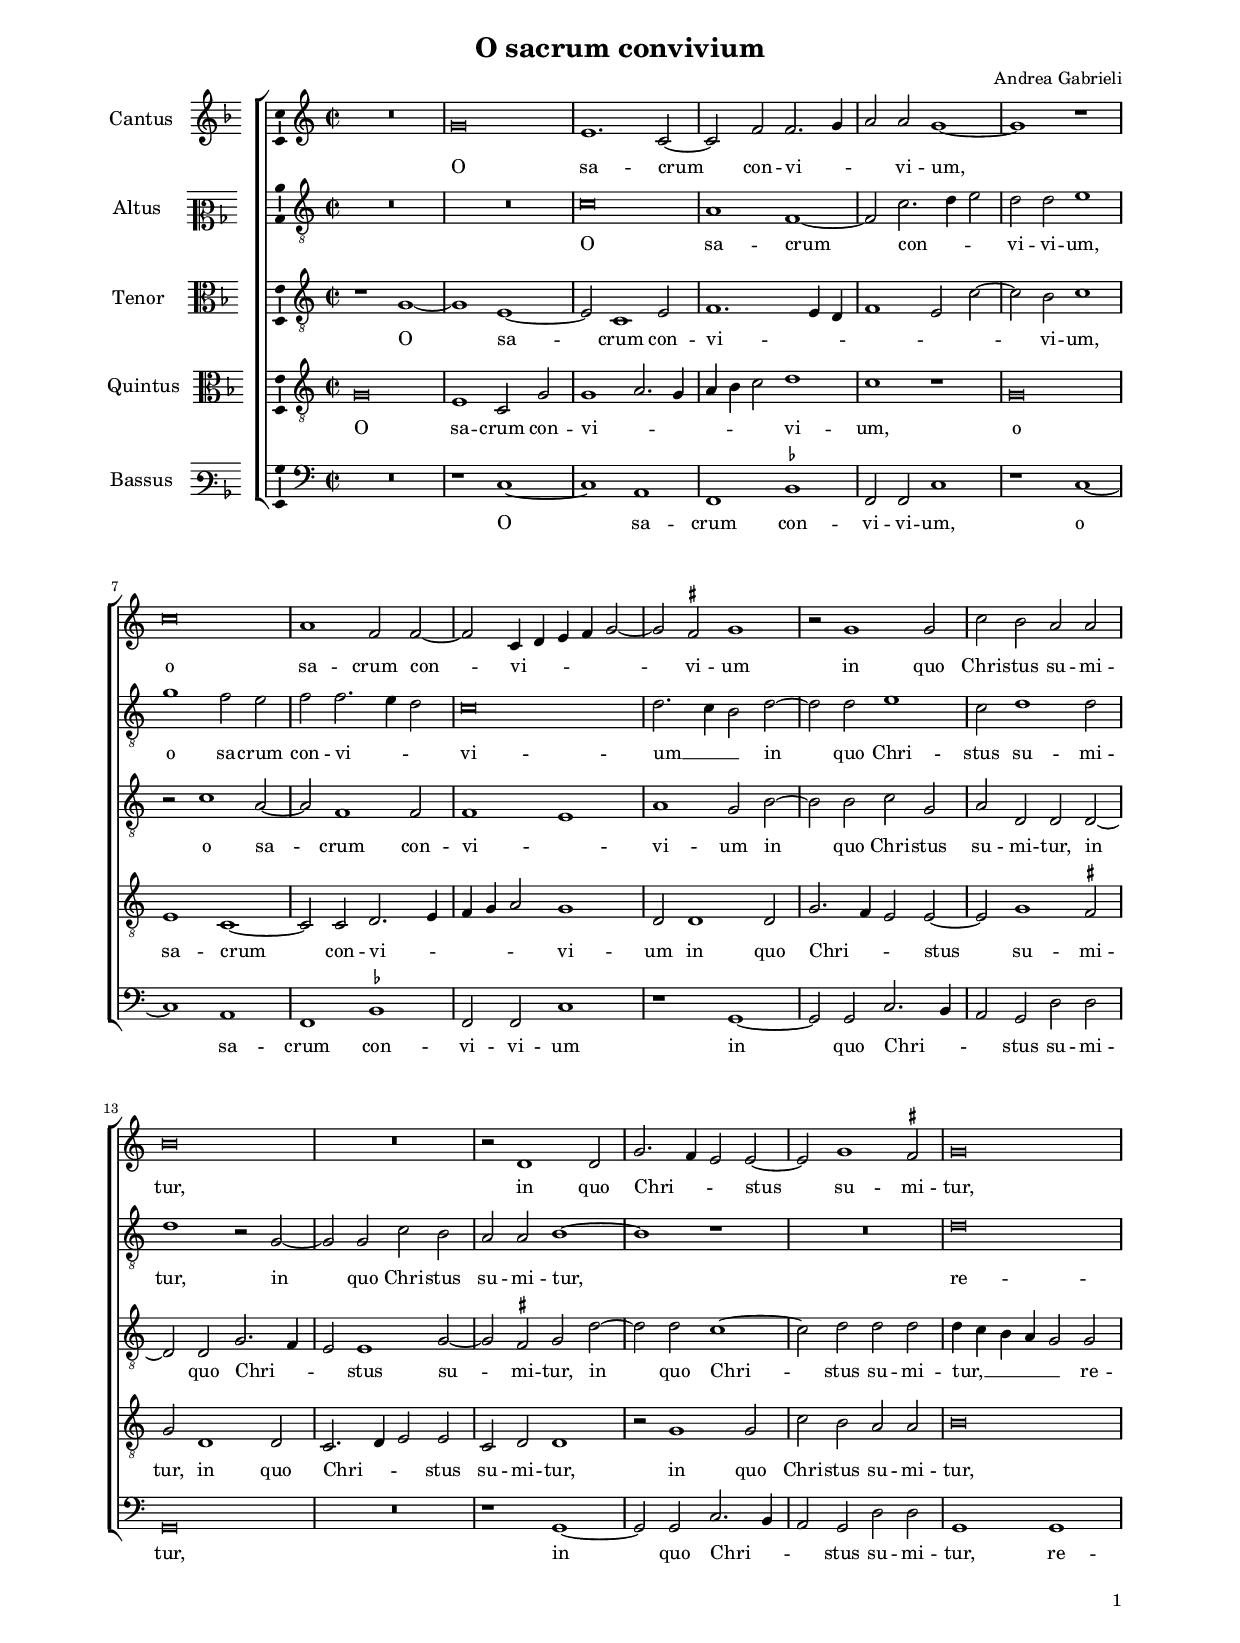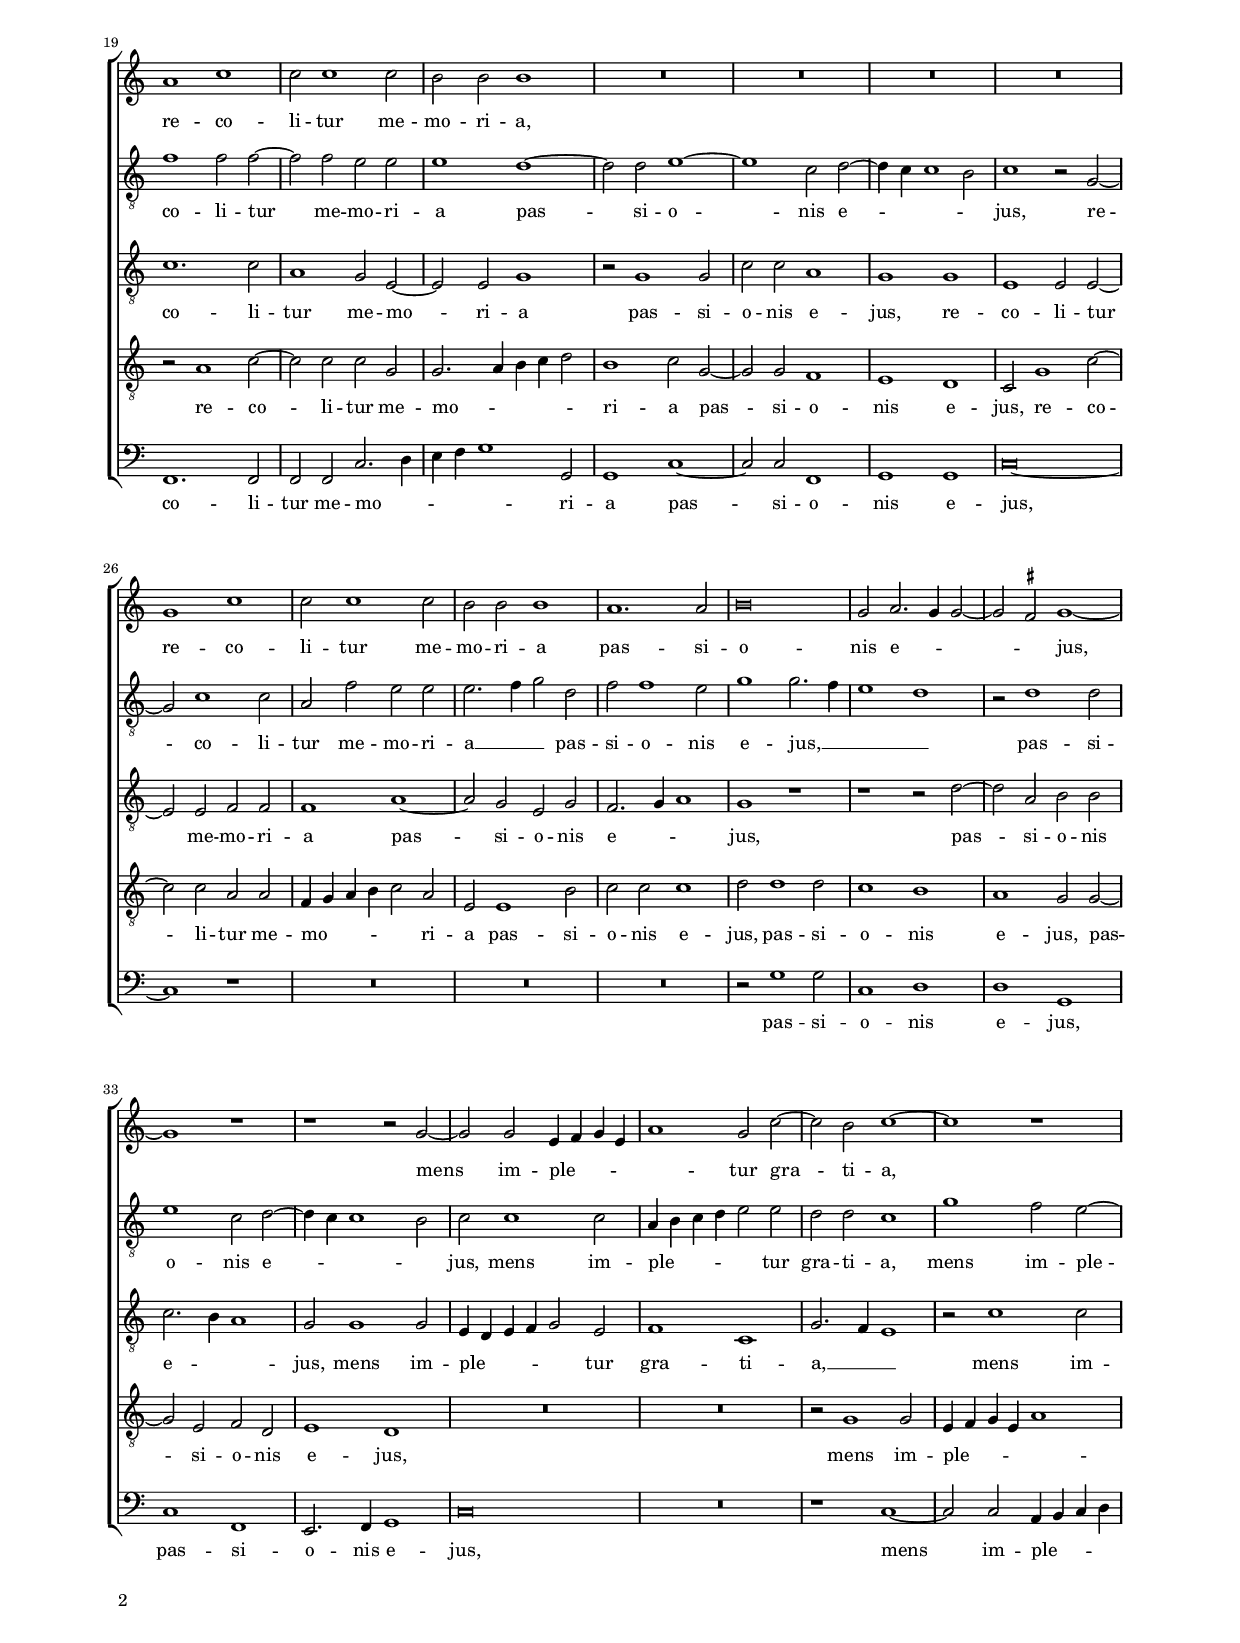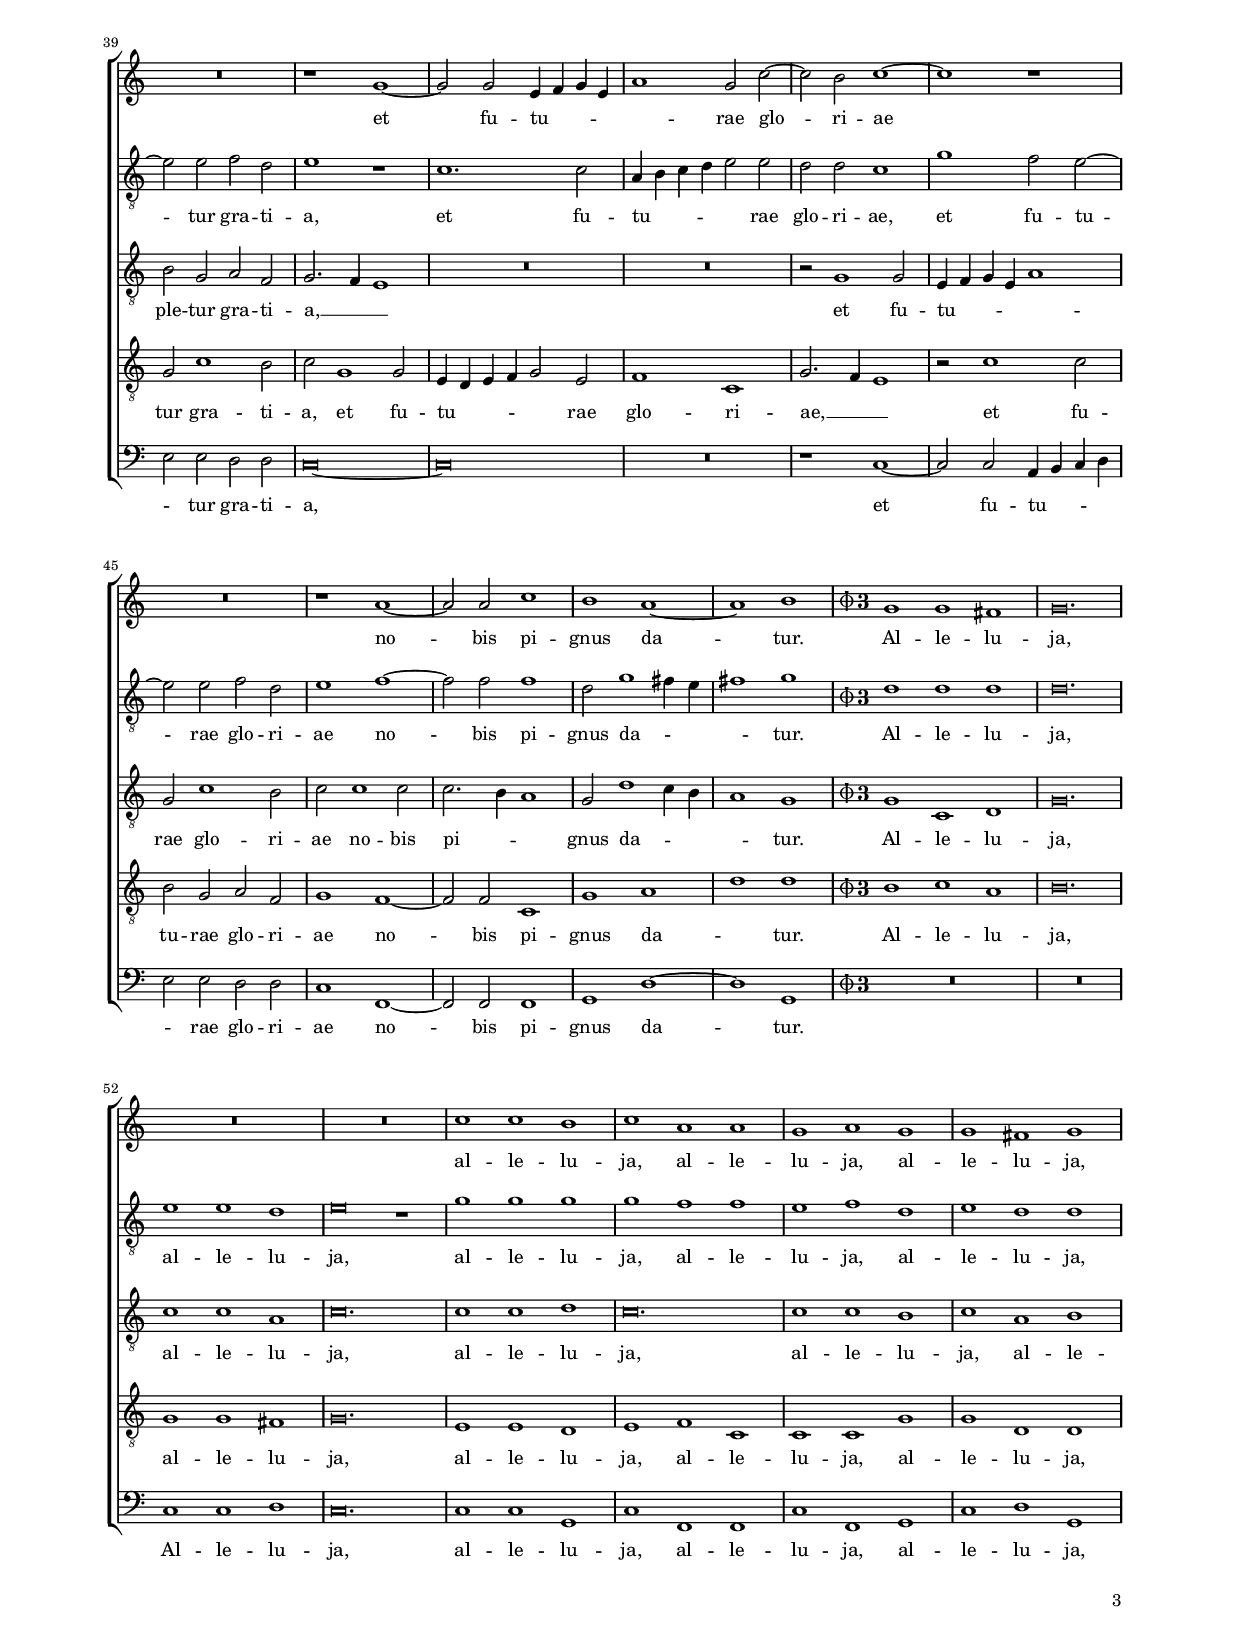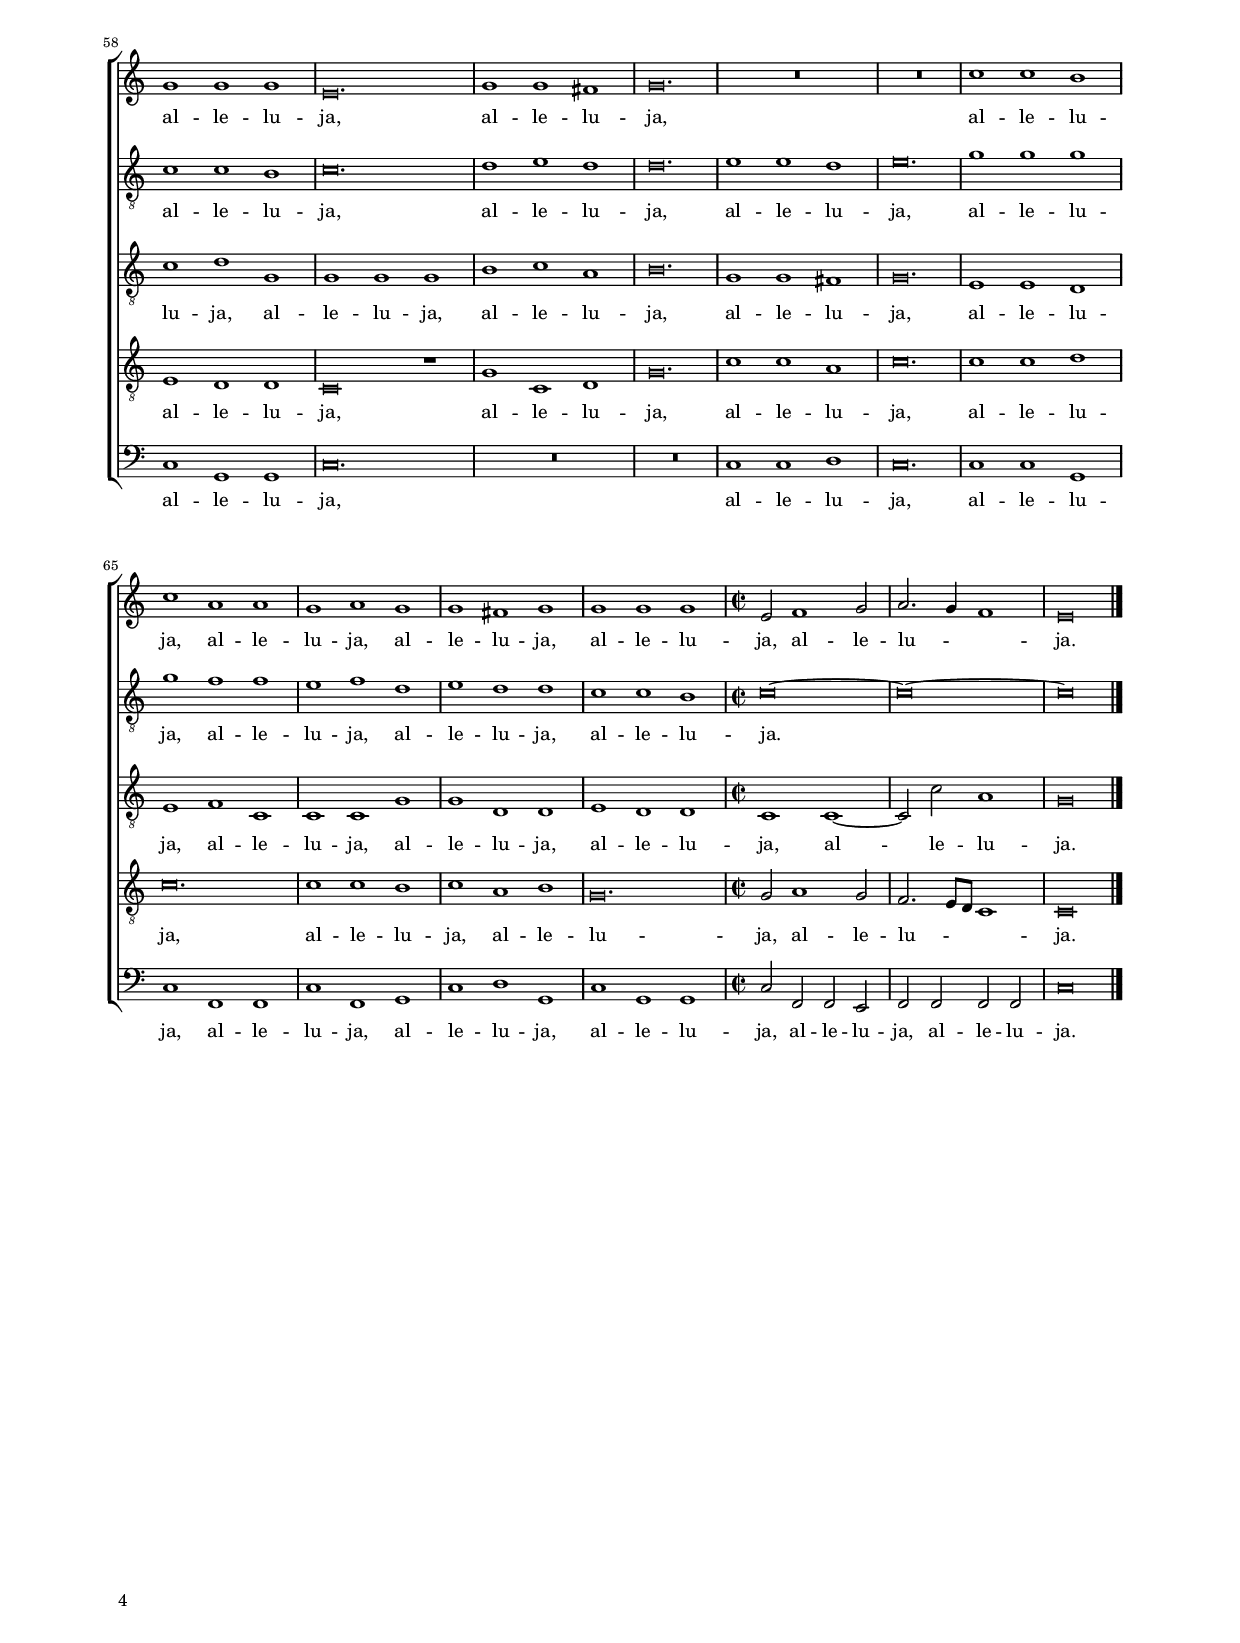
\header
{
  title="O sacrum convivium"
  composer="Andrea Gabrieli"
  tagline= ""
}

\version "2.24.1"
\language deutsch
#(set-global-staff-size 15)
% #(set-default-paper-size "letter")
#(ly:set-option 'point-and-click #f)



	ficta = { \once \set suggestAccidentals = ##t }

	forget = #(define-music-function (music) (ly:music?) #{
		\accidentalStyle forget
		$music
		\accidentalStyle default
		#})
    
	PhiThree = {
	\once \override Staff.TimeSignature.stencil = #ly:text-interface::print
	\once \override Staff.TimeSignature.text =
	\markup \number { \musicglyph "timesig.mensural34" \vcenter "3" }
	\time 6/2
	}
    
\paper
	{
	top-margin = 1.8 \cm
	bottom-margin = 1.2 \cm
	left-margin = 2 \cm
	right-margin = 2 \cm
	ragged-bottom = ##f
	ragged-last-bottom = ##t
	print-page-number = ##f
	system-system-spacing = #'((basic-distance . 17) (minimum-distance . 14) (padding . 7) (strechability . 150))
	oddFooterMarkup=\markup   \fill-line { "" \fromproperty #'page:page-number-string }
	evenFooterMarkup=\markup  \fill-line { \fromproperty #'page:page-number-string "" }
	last-bottom-spacing = #'((basic-distance . 12) (minimum-distance . 7) (padding . 4))
%	systems-per-page = 3
%   page-count = 3
%	min-systems-per-page = 3
%	print-all-headers = ##t
%	print-first-page-number = ##t
%	first-page-number = 1
	}

	
global = {
    % \set Staff.autoBeaming = ##f
	\key f \major
	\time 2/2 \set Score.measureLength = #(ly:make-moment 2/1)
	\set Score.tempoHideNote = ##t
	\tempo 2 = 90
	\skip 1*2*49
	\PhiThree
	\tempo 2 = 135
	\skip 1*3*19
	\time 2/2 \set Score.measureLength = #(ly:make-moment 2/1)
	\tempo 2 = 90
	\skip 1*2*3 \bar "|."
	}
    

incipitcantus = \markup { \score {
	{
	\set Staff.instrumentName = \markup { \fontsize #1 "Cantus" }
	\key f \major
	\clef violin
	s4 \bar ""
	}
	\layout  {
	raggedright = ##t
	indent = 1.6 \cm
	line-width = 2.4\cm
	\context { \Staff \remove Time_signature_engraver }
	\override Staff.Clef.Y-extent = #'(0 . 0)
	}} \hspace #1 }

      
incipitaltus = \markup { \score {
	{
	\set Staff.instrumentName = \markup { \fontsize #1 "Altus" }
	\key f \major
	\clef mezzosoprano
	s4 \bar ""
	}
	\layout  {
	raggedright = ##t
	indent = 1.6 \cm
	line-width = 2.4\cm
	\context { \Staff \remove Time_signature_engraver }
	\override Staff.Clef.Y-extent = #'(0 . 0)
	}} \hspace #1 }


incipittenor = \markup { \score {
	{
	\set Staff.instrumentName = \markup { \fontsize #1 "Tenor" }
	\key f \major
	\clef alto
	s4 \bar ""
	}
	\layout  {
	raggedright = ##t
	indent = 1.6 \cm
	line-width = 2.4\cm
	\context { \Staff \remove Time_signature_engraver }
	\override Staff.Clef.Y-extent = #'(0 . 0)
	}} \hspace #1 }
      
      
incipitquintus = \markup { \score {
	{
	\set Staff.instrumentName = \markup { \fontsize #1 "Quintus" }
	\key f \major
	\clef alto
	s4 \bar ""
	}
	\layout  {
	raggedright = ##t
	indent = 1.6 \cm
	line-width = 2.4\cm
	\context { \Staff \remove Time_signature_engraver }
	\override Staff.Clef.Y-extent = #'(0 . 0)
	}} \hspace #1 }
      
      
incipitbassus = \markup { \score {
	{
	\set Staff.instrumentName = \markup { \fontsize #1 "Bassus" }
	\key f \major
	\clef varbaritone
	s4 \bar ""
	}
	\layout  {
	raggedright = ##t
	indent = 1.6 \cm
	line-width = 2.4\cm
	\context { \Staff \remove Time_signature_engraver }
	\override Staff.Clef.Y-extent = #'(0 . 0)
	}} \hspace #1 }


cantus =  \relative c''
	{
	R\breve
	c\breve
	a1. f2~
	f2 b b2. c4
%5
	d2 d c1~ |
	c1 r \break \noPageBreak
	f\breve
	d1 b2 b~
	b2 f4 g a b c2~
%10
	c2 \ficta h c1 |
	r2 c1 c2
	f2 e d d \break \noPageBreak
	e\breve
	R\breve
%15
	r2 g,1 g2 |
	c2. b4 a2 a~
	a2 c1 \ficta h2
	c\breve \pageBreak
	d1 f
%20
	f2 f1 f2 |
	e2 e e1
	R\breve
	R\breve
	R\breve
%25
	R\breve |
	c1 f
	f2 f1 f2
	e2 e e1
	d1. d2
%30
	e\breve |
	c2 d2. c4 c2~
	c2 \ficta h c1~
	c1 r
	r1 r2 c~
%35
	c2 c a4 b c a |
	d1 c2 f~
	f2 e f1~
	f1 r
	R\breve
%40
	r1 c~ |
	c2 c a4 b c a
	d1 c2 f~
	f2 e f1~
	f1 r
%45
	R\breve |
	r1 d~
	d2 d f1
	e1 d~
	d1 e
%50
% Triple time
	c1 c h
	c\breve.
	R\breve.
	R\breve.
	f1 f e
%55
	f1 d d |
	c1 d c
	c1 h c
	c1 c c
	a\breve.
%60
	c1 c h |
	c\breve.
	R\breve.
	R\breve.
	f1 f e
%65
	f1 d d |
	c1 d c
	c1 h c
	c1 c c
% End of triple time
	a2 b1 c2
	d2. c4 b1
	a\breve |
	}


altus =  \relative c'
	{
	R\breve
	R\breve
	f\breve
	d1 b~
%5
	b2 f'2. g4 a2 |
	g2 g a1
	c1 b2 a
	b2 b2. a4 g2
	f\breve
%10
	g2. f4 e2 g~ |
	g2 g a1
	f2 g1 g2
	g1 r2 c,~
	c2 c f e
%15
	d2 d e1~ |
	e1 r
	R\breve
	g\breve
	b1 b2 b~
%20
	b2 b a a |
	a1 g~
	g2 g a1~
	a1 f2 g~
	g4 f f1 e2
%25
	f1 r2 c~ |
	c2 f1 f2
	d2 b' a a
	a2. b4 c2 g
	b2 b1 a2
%30
	c1 c2. b4 |
	a1 g
	r2 g1 g2
	a1 f2 g~
	g4 f f1 e2
%35
	f2 f1 f2 |
	d4 e f g a2 a
	g2 g f1
	c'1 b2 a~
	a2 a b g
%40
	a1 r |
	f1. f2
	d4 e f g a2 a
	g2 g f1
	c'1 b2 a~
%45
	a2 a b g |
	a1 b~
	b2 b b1
	g2 c1 h4 a
	h1 c
%50
% Triple time
	g1 g g
	g\breve.
	a1 a g
	a\breve r1
	c1 c c
%55
	c1 b b |
	a1 b g
	a1 g g
	f1 f e
	f\breve.
%60
	g1 a g |
	g\breve.
	a1 a g
	a\breve.
	c1 c c
%65
	c1 b b |
	a1 b g
	a1 g g
	f1 f e
% End of triple time
	f\breve~
%70
	f\breve~ |
	f\breve |
	}


tenor =  \relative c'
	{
	r1 c~
	c1 a~
	a2 f1 a2
	b1. a4 g
%5
	b1 a2 f'~ |
	f2 e f1
	r2 f1 d2~
	d2 b1 b2
	b1 a
%10
	d1 c2 e~ |
	e2 e f c
	d2 g, g g~
	g2 g c2. b4
	a2 a1 c2~
%15
	c2 \ficta h c g'~ |
	g2 g f1~
	f2 g g g
	g4 f e d c2 c
	f1. f2
%20
	d1 c2 a~ |
	a2 a c1
	r2 c1 c2
	f2 f d1
	c1 c
%25
	a1 a2 a~ |
	a2 a b b
	b1 d~
	d2 c a c
	b2. c4 d1
%30
	c1 r |
	r1 r2 g'~
	g2 d e e
	f2. e4 d1
	c2 c1 c2
%35
	a4 g a b c2 a |
	b1 f
	c'2. b4 a1
	r2 f'1 f2
	e2 c d b
%40
	c2. b4 a1 |
	R\breve
	R\breve
	r2 c1 c2
	a4 b c a d1
%45
	c2 f1 e2 |
	f2 f1 f2
	f2. e4 d1
	c2 g'1 f4 e
	d1 c
%50
% Triple time
	c1 f, g
	c\breve.
	f1 f d
	f\breve.
	f1 f g
%55
	f\breve. |
	f1 f e
	f1 d e
	f1 g c,
	c1 c c
%60
	e1 f d |
	e\breve.
	c1 c h
	c\breve.
	a1 a g
%65
	a1 b f |
	f1 f c'
	c1 g g
	a1 g g
% End of triple time
	f1 f~
%70
	f2 f' d1 |
	c\breve |
	}


quintus  =  \relative c'
	{
	c\breve
	a1 f2 c'
	c1 d2. c4
	d4 e f2 g1
%5
	f1 r |
	c\breve
	a1 f~
	f2 f g2. a4
	b4 c d2 c1
%10
	g2 g1 g2 |
	c2. b4 a2 a~
	a2 c1 \ficta h2
	c2 g1 g2
	f2. g4 a2 a
%15
	f2 g g1 |
	r2 c1 c2
	f2 e d d
	e\breve
	r2 d1 f2~
%20
	f2 f f c |
	c2. d4 e f g2
	e1 f2 c~
	c2 c b1
	a1 g
%25
	f2 c'1 f2~ |
	f2 f d d
	b4 c d e f2 d
	a2 a1 e'2
	f2 f f1
%30
	g2 g1 g2 |
	f1 e
	d1 c2 c~
	c2 a b g
	a1 g
%35
	R\breve |
	R\breve
	r2 c1 c2
	a4 b c a d1
	c2 f1 e2
%40
	f2 c1 c2 |
	a4 g a b c2 a
	b1 f
	c'2. b4 a1
	r2 f'1 f2
%45
	e2 c d b |
	c1 b~
	b2 b f1
	c'1 d
	g1 g
%50
% Triple time
	e1 f d |
	e\breve.
	c1 c h
	c\breve.
	a1 a g
%55
	a1 b f |
	f1 f c'
	c1 g g
	a1 g g
	f\breve r1
%60
	c'1 f, g |
	c\breve.
	f1 f d
	f\breve.
	f1 f g
%65
	f\breve. |
	f1 f e
	f1 d e
	c\breve. |
% End of triple time
	c2 d1 c2
%70
	b2. a8 g f1 |
	f\breve |
	}


bassus  =  \relative c
	{
	R\breve
	r1 f~
	f1 d
	b1 \ficta es
%5
	b2 b f'1 |
	r1 f~
	f1 d
	b1 \ficta es
	b2 b f'1
%10
	r1 c~ |
	c2 c f2. e4
	d2 c g' g
	c,\breve
	R\breve
%15
	r1 c~ |
	c2 c f2. e4
	d2 c g' g
	c,1 c
	b1. b2
%20
	b2 b f'2. g4 |
	a4 b c1 c,2
	c1 f~
	f2 f b,1
	c1 c
%25
	f\breve~ |
	f1 r
	R\breve
	R\breve
	R\breve
%30
	r2 c'1 c2 |
	f,1 g
	g1 c,
	f1 b,
	a2. b4 c1
%35
	f\breve |
	R\breve
	r1 f~
	f2 f d4 e f g
	a2 a g g
%40
	f\breve~ |
	f\breve
	R\breve
	r1 f~
	f2 f d4 e f g
%45
	a2 a g g |
	f1 b,~
	b2 b b1
	c1 g'~
	g1 c,
%50
% Triple time
	R\breve.
	R\breve.
	f1 f g
	f\breve.
	f1 f c
%55
	f1 b, b |
	f'1 b, c
	f1 g c,
	f1 c c
	f\breve.
%60
	R\breve. |
	R\breve.
	f1 f g
	f\breve.
	f1 f c
%65
	f1 b, b |
	f'1 b, c
	f1 g c,
	f1 c c
% End of triple time
	f2 b, b a
%70
	b2 b b b |
	f'\breve |
	}


lyricscantus = \lyricmode {
    O sa -- crum con -- vi -- _ _ vi -- um,
    o sa -- crum con -- vi -- _ _ _ _ vi -- um
    in quo Chri -- stus su -- mi -- tur,
    in quo Chri -- _ _ stus su -- mi -- tur,
    re -- co -- li -- tur me -- mo -- ri -- a,
    re -- co -- li -- tur me -- mo -- ri -- a pas -- si -- o -- nis e -- _ _ _ jus,
    mens im -- ple -- _ _ _ _ tur gra -- ti -- a,
    et fu -- tu -- _ _ _ _ rae glo -- ri -- ae no -- bis pi -- gnus da -- tur.
    Al -- le -- lu -- ja,
    al -- le -- lu -- ja,
    al -- le -- lu -- ja,
    al -- le -- lu -- ja,
    al -- le -- lu -- ja,
    al -- le -- lu -- ja,
    al -- le -- lu -- ja,
    al -- le -- lu -- ja,
    al -- le -- lu -- ja,
    al -- le -- lu -- ja,
    al -- le -- lu -- _ _ ja.
	}


lyricsaltus = \lyricmode {
    O sa -- crum con -- _ _ vi -- vi -- um,
    o sa -- crum con -- vi -- _ _ vi -- um __ _ _
    in quo Chri -- stus su -- mi -- tur,
    in quo Chri -- stus su -- mi -- tur,
    re -- co -- li -- tur me -- mo -- ri -- a pas -- si -- o -- nis e -- _ _ _ jus,
    re -- co -- li -- tur me -- mo -- ri -- a __ _ _ pas -- si -- o -- nis e -- jus, __ _ _ _
    pas -- si -- o -- nis e -- _ _ _ jus,
    mens im -- ple -- _ _ _ _ tur gra -- ti -- a,
    mens im -- ple -- tur gra -- ti -- a,
    et fu -- tu -- _ _ _ _ rae glo -- ri -- ae,
    et fu -- tu -- rae glo -- ri -- ae no -- bis pi -- gnus da -- _ _ _ tur.
    Al -- le -- lu -- ja,
    al -- le -- lu -- ja,
    al -- le -- lu -- ja,
    al -- le -- lu -- ja,
    al -- le -- lu -- ja,
    al -- le -- lu -- ja,
    al -- le -- lu -- ja,
    al -- le -- lu -- ja,
    al -- le -- lu -- ja,
    al -- le -- lu -- ja,
    al -- le -- lu -- ja,
    al -- le -- lu -- ja.
	}


lyricstenor = \lyricmode {
    O sa -- crum con -- vi -- _ _ _ _ _ vi -- um,
    o sa -- crum con -- vi -- _ vi -- um
    in quo Chri -- stus su -- mi -- tur,
    in quo Chri -- _ _ stus su -- mi -- tur,
    in quo Chri -- stus su -- mi -- tur, __ _ _ _ _
    re -- co -- li -- tur me -- mo -- ri -- a pas -- si -- o -- nis e -- jus,
    re -- co -- li -- tur me -- mo -- ri -- a pas -- si -- o -- nis e -- _ _ jus,
    pas -- si -- o -- nis e -- _ _ jus,
    mens im -- ple -- _ _ _ _ tur gra -- ti -- a, __ _ _
    mens im -- ple -- tur gra -- ti -- a, __ _ _
    et fu -- tu -- _ _ _ _ rae glo -- ri -- ae no -- bis pi -- _ _ gnus da -- _ _ _ tur.
    Al -- le -- lu -- ja,
    al -- le -- lu -- ja,
    al -- le -- lu -- ja,
    al -- le -- lu -- ja,
    al -- le -- lu -- ja,
    al -- le -- lu -- ja,
    al -- le -- lu -- ja,
    al -- le -- lu -- ja,
    al -- le -- lu -- ja,
    al -- le -- lu -- ja,
    al -- le -- lu -- ja,
    al -- le -- lu -- ja,
    al -- le -- lu -- ja.
	}


lyricsquintus = \lyricmode {
    O sa -- crum con -- vi -- _ _ _ _ _ vi -- um,
    o sa -- crum con -- vi -- _ _ _ _ vi -- um
    in quo Chri -- _ _ stus su -- mi -- tur,
    in quo Chri -- _ _ stus su -- mi -- tur,
    in quo Chri -- stus su -- mi -- tur,
    re -- co -- li -- tur me -- mo -- _ _ _ _ ri -- a pas -- si -- o -- nis e -- jus,
    re -- co -- li -- tur me -- mo -- _ _ _ _ ri -- a pas -- si -- o -- nis e -- jus,
    pas -- si -- o -- nis e -- jus,
    pas -- si -- o -- nis e -- jus,
    mens im -- ple -- _ _ _ _ tur gra -- ti -- a,
    et fu -- tu -- _ _ _ _ rae glo -- ri -- ae, __ _ _
    et fu -- tu -- rae glo -- ri -- ae no -- bis pi -- gnus da -- _ tur.
    Al -- le -- lu -- ja,
    al -- le -- lu -- ja,
    al -- le -- lu -- ja,
    al -- le -- lu -- ja,
    al -- le -- lu -- ja,
    al -- le -- lu -- ja,
    al -- le -- lu -- ja,
    al -- le -- lu -- ja,
    al -- le -- lu -- ja,
    al -- le -- lu -- ja,
    al -- le -- lu -- ja,
    al -- le -- lu -- _ _ _ ja.
	}


lyricsbassus = \lyricmode {
    O sa -- crum con -- vi -- vi -- um,
    o sa -- crum con -- vi -- vi -- um
    in quo Chri -- _ _ stus su -- mi -- tur,
    in quo Chri -- _ _ stus su -- mi -- tur,
    re -- co -- li -- tur me -- mo -- _ _ _ _ ri -- a pas -- si -- o -- nis e -- jus,
    pas -- si -- o -- nis e -- jus,
    pas -- si -- o -- nis e -- jus,
    mens im -- ple -- _ _ _ _ tur gra -- ti -- a,
    et fu -- tu -- _ _ _ _ rae glo -- ri -- ae no -- bis pi -- gnus da -- tur.
    Al -- le -- lu -- ja,
    al -- le -- lu -- ja,
    al -- le -- lu -- ja,
    al -- le -- lu -- ja,
    al -- le -- lu -- ja,
    al -- le -- lu -- ja,
    al -- le -- lu -- ja,
    al -- le -- lu -- ja,
    al -- le -- lu -- ja,
    al -- le -- lu -- ja,
    al -- le -- lu -- ja,
    al -- le -- lu -- ja.
	}


\score
{  
	\transpose f c {
	\new ChoirStaff \with { \override StaffGrouper.staff-staff-spacing.basic-distance = #12 }
	<<

	\new Staff << \global
	\new Voice="v1" {
		\set Staff.instrumentName=\incipitcantus
%		\set Staff.instrumentName= "S"
		\set Staff.midiInstrument = "reed organ"
		\clef violin
		\cantus }
	\new Lyrics \lyricsto "v1" {\lyricscantus }
	>>


	\new Staff << \global
	\new Voice="v2" {
		\set Staff.instrumentName=\incipitaltus
%		\set Staff.instrumentName= "A"
		\set Staff.midiInstrument = "reed organ"
		\clef "G_8" % violin
		\altus}
	\new Lyrics \lyricsto "v2" {\lyricsaltus }
	>>


	\new Staff << \global
	\new Voice="v3" {
		\set Staff.instrumentName=\incipittenor
%		\set Staff.instrumentName= "T"
		\set Staff.midiInstrument = "reed organ"
		\clef "G_8"
		\tenor }
	\new Lyrics \lyricsto "v3" {\lyricstenor }
	>>


	\new Staff << \global
	\new Voice="v5" {
		\set Staff.instrumentName=\incipitquintus
%		\set Staff.instrumentName= "Q"
		\set Staff.midiInstrument = "reed organ"
		\clef "G_8"
		\quintus}
	\new Lyrics \lyricsto "v5" {\lyricsquintus }
	>>


	\new Staff << \global
	\new Voice="v4" {
		\set Staff.instrumentName=\incipitbassus
%		\set Staff.instrumentName= "B"
		\set Staff.midiInstrument = "reed organ"
		\clef bass 
		\bassus }
	\new Lyrics \lyricsto "v4" {\lyricsbassus}
	>>

	>>
	} % transpose

	\layout
	{
	indent = 2.5\cm
	\context { \Lyrics \override VerticalAxisGroup.nonstaff-relatedstaff-spacing.padding = #1.4 }
%	\context { \Lyrics \override LyricText.font-size = #1 }
	\context { \Staff \override TimeSignature.break-visibility = #end-of-line-invisible }
	\context { \Staff \consists Ambitus_engraver }
	\context { \Score \override BarNumber.padding = #2 }
	\context { \Voice \override NoteHead.style = #'baroque }
	}

\midi
	{
    	
	}

}


% EOF
